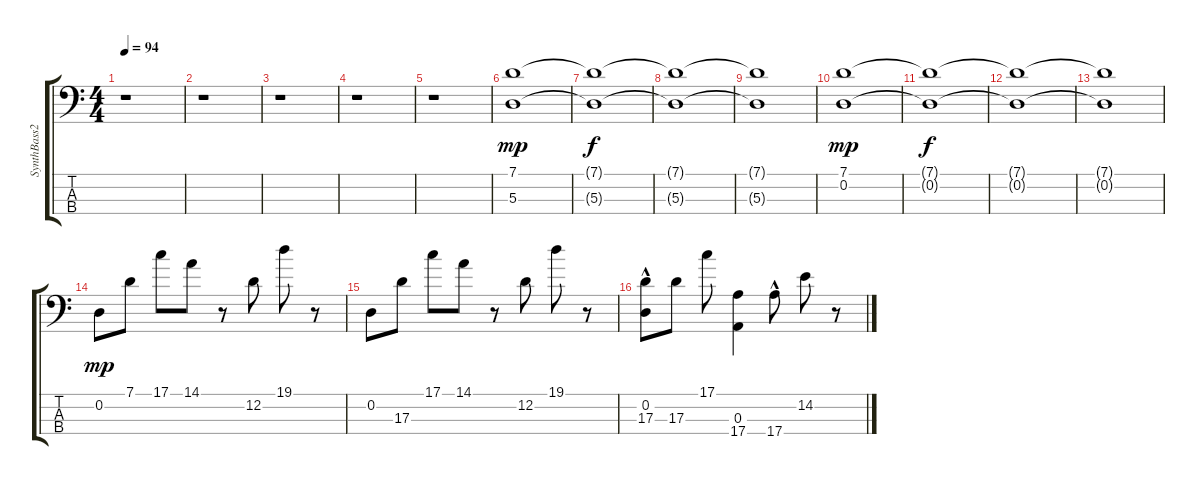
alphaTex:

\track ("SynthBass2" "SynthBass2") {instrument synthbass1}
\staff {score tabs}
\tuning (G2 D2 A1 E1) {hide}
\ts (4 4)
\tempo 94
\clef f4
\ks c
r.1{dy mp instrument synthbass1} |
r.1 |
r.1 |
r.1 |
r.1 |
(7.1 5.3).1 |
(7.1{t} 5.3{t}).1{dy f} |
(7.1{t} 5.3{t}).1 |
(7.1{t} 5.3{t}).1 |
(7.1 0.2).1{dy mp} |
(7.1{t} 0.2{t}).1{dy f} |
(7.1{t} 0.2{t}).1 |
(7.1{t} 0.2{t}).1 |
0.2.8{dy mp} 7.1.8 17.1.8 14.1.8 r.8 12.2.8 19.1.8 r.8 |
0.2.8 17.3.8 17.1.8 14.1.8 r.8 12.2.8 19.1.8 r.8 |
(0.2{hac} 17.3).8 17.3.8 17.1.8 (0.3 17.4).4 17.4{hac}.8 14.2.8 r.8
